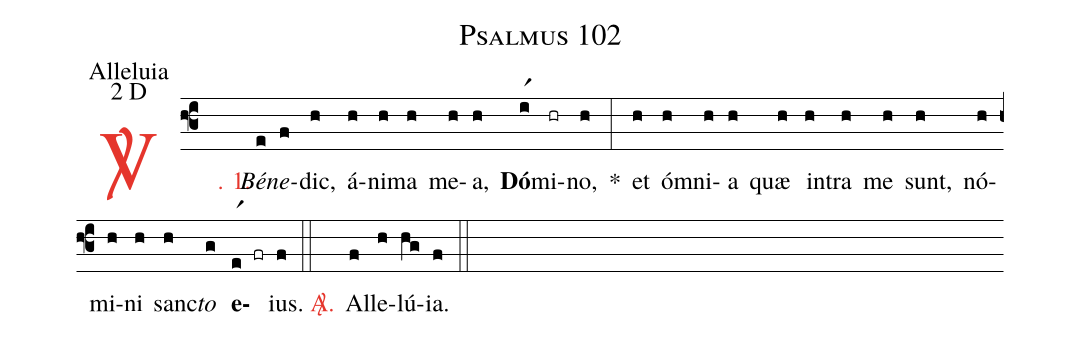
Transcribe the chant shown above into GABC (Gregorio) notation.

name: Psalmus 102;
office-part: Alleluia;
mode: 2;
mode-differentia: D;
%%
(f3)

<c><sp>V/</sp>. 1.</c>() <i>Bé</i>(e)<i>ne</i>(f)dic,(h) á(h)ni(h)ma(h) me(h)a,(h) <b>Dó</b>(ir1)mi(hr)no,(h) *(:) et(h) óm(h)ni(h)a(h) quæ(h) in(h)tra(h) me(h) sunt,(h) nó(h)mi(h)ni(h) sanc(h)<i>to</i>(g) <b>e</b>(er1 fr)ius.(f)

(::)

<nlba><c><sp>A/</sp>.</c>() Al</nlba>(f)le(h)lú(hg)ia.(f)

(::)
